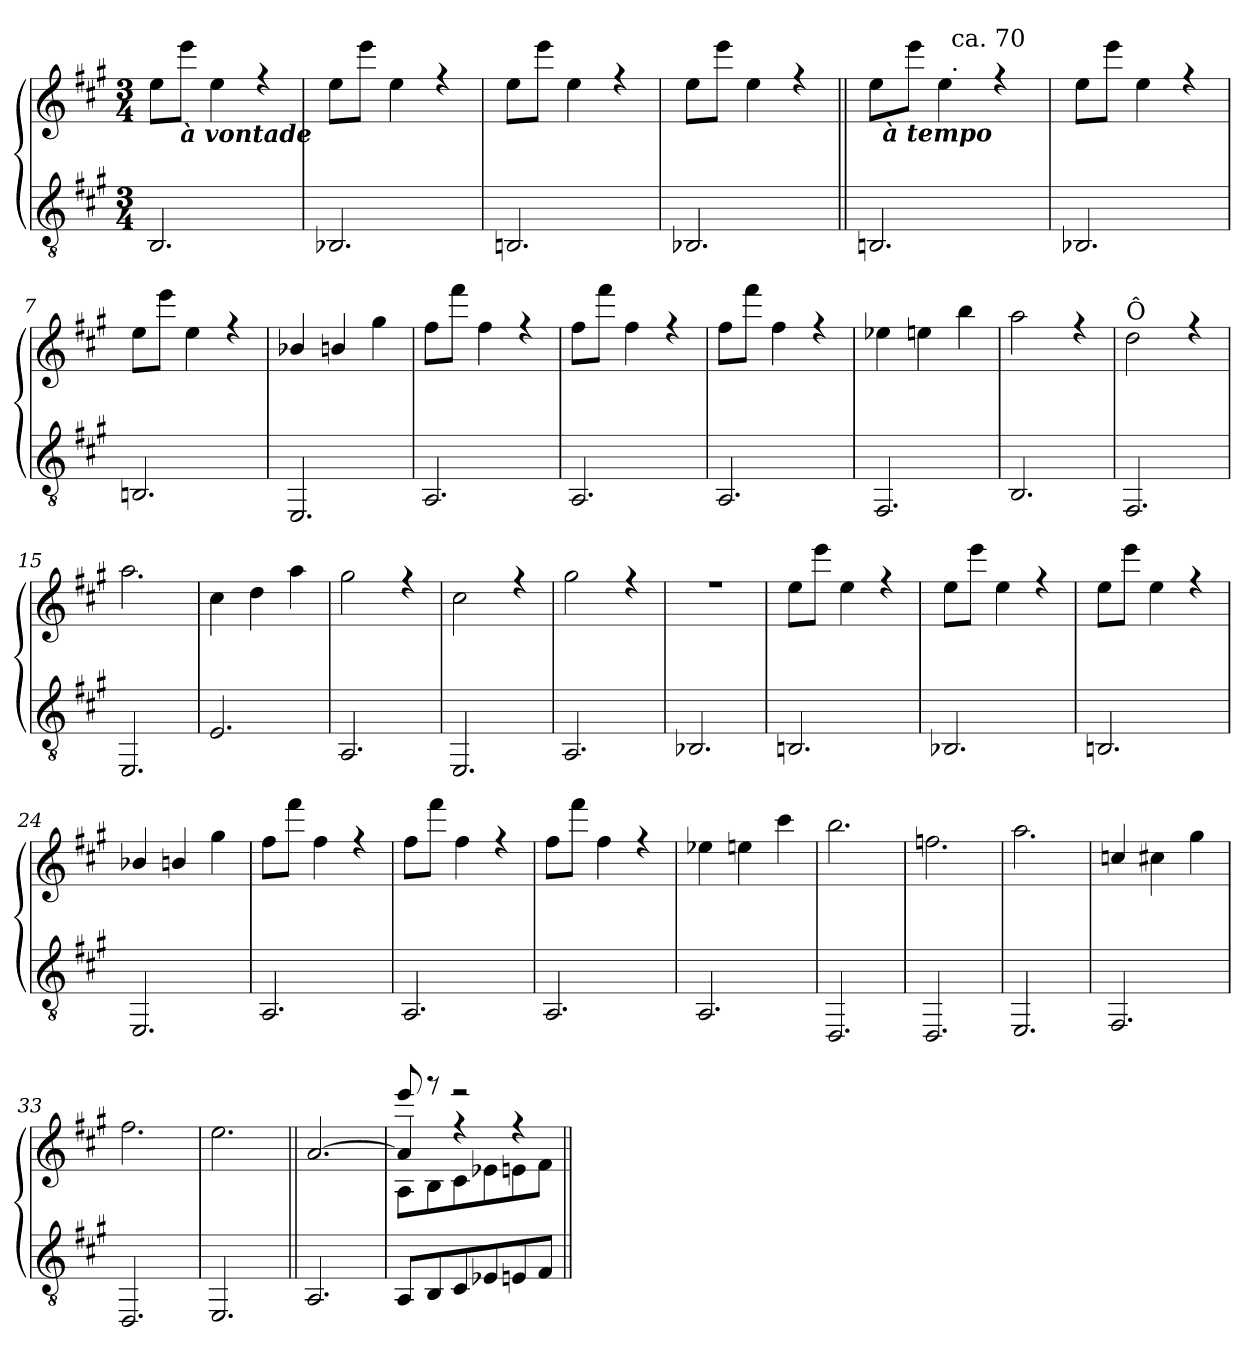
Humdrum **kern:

**kern	**kern
*part2	*part1
*staff2	*staff1
*clefGv2	*clefG2
*k[f#c#g#]	*k[f#c#g#]
*A:	*A:
*M3/4	*M3/4
=1	=1
*	*^
2.BB/	8ee\L	2.ryy
!	!LO:TX:b:Bi:t=à vontade	!
.	8eee\J	.
.	4ee\	.
.	4rff	.
=2	=2	=2
2.BB-X/	8ee\L	2.ryy
.	8eee\J	.
.	4ee\	.
.	4rff	.
=3	=3	=3
2.BBn/	8ee\L	2.ryy
.	8eee\J	.
.	4ee\	.
.	4rff	.
=4	=4	=4
2.BB-X/	8ee\L	2.ryy
.	8eee\J	.
.	4ee\	.
.	4rff	.
!!LO:LB:g=z
=5||	=5||	=5||
*	*^	*^
2.BBn/	8ee\L	2.ryy	32ryy	4ryy
!	!	!	!LO:TX:b:Bi:t=à tempo	!
.	.	.	2ryy	.
.	8eee\J	.	.	.
.	4ee\	.	.	32ryy
!	!	!	!	!LO:TX:a:t=.
!	!	!	!	!LO:TX:a:t=ca. 70
.	.	.	.	4...ryy
.	4rff	.	.	.
.	.	.	8..ryy	.
*	*	*v	*v	*v
=6	=6	=6
2.BB-X/	8ee\L	2.ryy
.	8eee\J	.
.	4ee\	.
.	4rff	.
=7	=7	=7
2.BBn/	8ee\L	2.ryy
.	8eee\J	.
.	4ee\	.
.	4rff	.
=8	=8	=8
2.EE/	4b-X/	2.ryy
.	4bn/	.
.	4gg#\	.
=9	=9	=9
2.AA/	8ff#\L	2.ryy
.	8fff#\J	.
.	4ff#\	.
.	4rff	.
!!LO:LB:g=z	!!
=10	=10	=10
2.AA/	8ff#\L	2.ryy
.	8fff#\J	.
.	4ff#\	.
.	4rff	.
=11	=11	=11
2.AA/	8ff#\L	2.ryy
.	8fff#\J	.
.	4ff#\	.
.	4rff	.
=12	=12	=12
2.FF#/	4ee-X\	2.ryy
.	4een\	.
.	4bb\	.
=13	=13	=13
2.BB/	2aa\	2.ryy
.	4rff	.
=14	=14	=14
!	!LO:TX:a:t=Ô	!
2.FF#/	2dd\	2.ryy
.	4rff	.
!!LO:LB:g=z	!!
=15	=15	=15
2.EE/	2.aa\	2.ryy
=16	=16	=16
2.E/	4cc#\	2.ryy
.	4dd\	.
.	4aa\	.
=17	=17	=17
2.AA/	2gg#\	2.ryy
.	4rff	.
=18	=18	=18
2.EE/	2cc#\	2.ryy
.	4rff	.
=19	=19	=19
2.AA/	2gg#\	2.ryy
.	4rff	.
=20	=20	=20
2.BB-X/	2.rff	2.ryy
!!LO:LB:g=z	!!
=21	=21	=21
2.BBn/	8ee\L	2.ryy
.	8eee\J	.
.	4ee\	.
.	4rff	.
=22	=22	=22
2.BB-X/	8ee\L	2.ryy
.	8eee\J	.
.	4ee\	.
.	4rff	.
=23	=23	=23
2.BBn/	8ee\L	2.ryy
.	8eee\J	.
.	4ee\	.
.	4rff	.
=24	=24	=24
2.EE/	4b-X/	2.ryy
.	4bn/	.
.	4gg#\	.
=25	=25	=25
2.AA/	8ff#\L	2.ryy
.	8fff#\J	.
.	4ff#\	.
.	4rff	.
!!LO:LB:g=z	!!
=26	=26	=26
2.AA/	8ff#\L	2.ryy
.	8fff#\J	.
.	4ff#\	.
.	4rff	.
=27	=27	=27
2.AA/	8ff#\L	2.ryy
.	8fff#\J	.
.	4ff#\	.
.	4rff	.
=28	=28	=28
2.AA/	4ee-X\	2.ryy
.	4een\	.
.	4ccc#\	.
=29	=29	=29
2.DD/	2.bb\	2.ryy
=30	=30	=30
2.DD/	2.ffn\	2.ryy
!!LO:LB:g=z	!!
=31	=31	=31
2.EE/	2.aa\	2.ryy
=32	=32	=32
2.FF#/	4ccn/	2.ryy
.	4cc#X\	.
.	4gg#\	.
=33	=33	=33
2.DD/	2.ff#\	2.ryy
=34	=34	=34
2.EE/	2.ee\	2.ryy
=35||	=35||	=35||
2.AA/	[>2.a/	2.ryy
=36	=36	=36
*	*^	*^
8AA!/L	4a/]	8A!\L	2.ryy	8eee!/
8BB!/	.	8B!\	.	8rfff
8C#!/	4rff	8c#!\	.	2rfff
8E-X!/	.	8e-X!\	.	.
8En!/	4rff	8en!\	.	.
8F#!/J	.	8f#!\J	.	.
*	*v	*v	*v	*v
=||	=||
*-	*-
